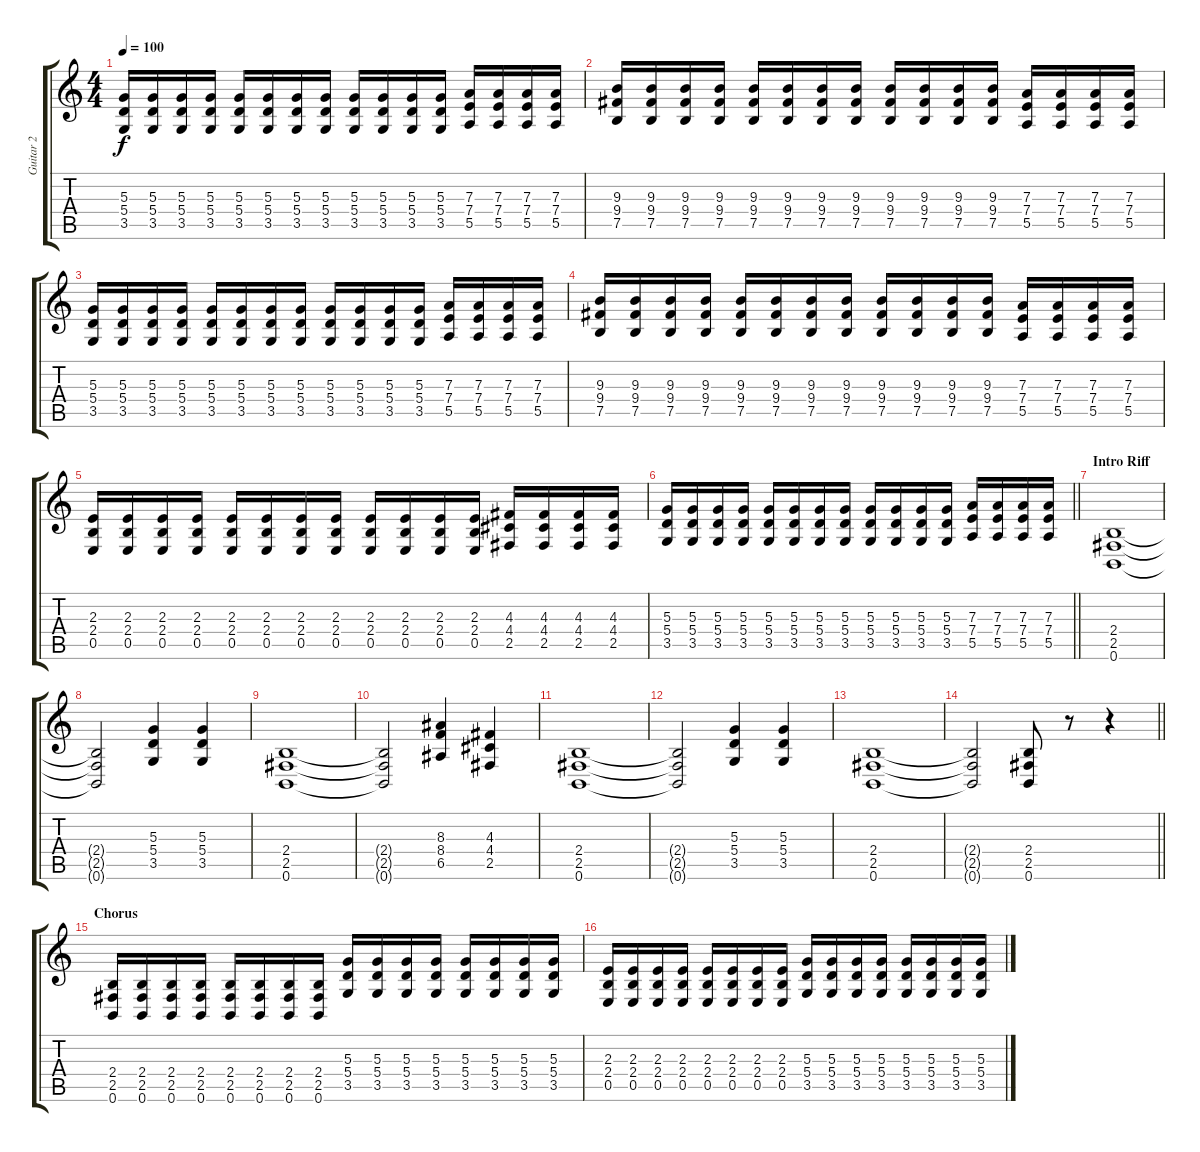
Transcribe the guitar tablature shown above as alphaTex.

\track ("Guitar 2" "Guitar 2") {instrument distortionguitar}
\staff {score tabs}
\tuning (B3 Gb3 D3 A2 E2 B1) {hide}
\ts (4 4)
\tempo 100
\clef g2
\ks c
(5.3 5.4 3.5).16{dy f} (5.3 5.4 3.5).16 (5.3 5.4 3.5).16 (5.3 5.4 3.5).16 (5.3 5.4 3.5).16 (5.3 5.4 3.5).16 (5.3 5.4 3.5).16 (5.3 5.4 3.5).16 (5.3 5.4 3.5).16 (5.3 5.4 3.5).16 (5.3 5.4 3.5).16 (5.3 5.4 3.5).16 (7.3 7.4 5.5).16 (7.3 7.4 5.5).16 (7.3 7.4 5.5).16 (7.3 7.4 5.5).16 |
(9.3 9.4 7.5).16 (9.3 9.4 7.5).16 (9.3 9.4 7.5).16 (9.3 9.4 7.5).16 (9.3 9.4 7.5).16 (9.3 9.4 7.5).16 (9.3 9.4 7.5).16 (9.3 9.4 7.5).16 (9.3 9.4 7.5).16 (9.3 9.4 7.5).16 (9.3 9.4 7.5).16 (9.3 9.4 7.5).16 (7.3 7.4 5.5).16 (7.3 7.4 5.5).16 (7.3 7.4 5.5).16 (7.3 7.4 5.5).16 |
(5.3 5.4 3.5).16 (5.3 5.4 3.5).16 (5.3 5.4 3.5).16 (5.3 5.4 3.5).16 (5.3 5.4 3.5).16 (5.3 5.4 3.5).16 (5.3 5.4 3.5).16 (5.3 5.4 3.5).16 (5.3 5.4 3.5).16 (5.3 5.4 3.5).16 (5.3 5.4 3.5).16 (5.3 5.4 3.5).16 (7.3 7.4 5.5).16 (7.3 7.4 5.5).16 (7.3 7.4 5.5).16 (7.3 7.4 5.5).16 |
(9.3 9.4 7.5).16 (9.3 9.4 7.5).16 (9.3 9.4 7.5).16 (9.3 9.4 7.5).16 (9.3 9.4 7.5).16 (9.3 9.4 7.5).16 (9.3 9.4 7.5).16 (9.3 9.4 7.5).16 (9.3 9.4 7.5).16 (9.3 9.4 7.5).16 (9.3 9.4 7.5).16 (9.3 9.4 7.5).16 (7.3 7.4 5.5).16 (7.3 7.4 5.5).16 (7.3 7.4 5.5).16 (7.3 7.4 5.5).16 |
(2.3 2.4 0.5).16 (2.3 2.4 0.5).16 (2.3 2.4 0.5).16 (2.3 2.4 0.5).16 (2.3 2.4 0.5).16 (2.3 2.4 0.5).16 (2.3 2.4 0.5).16 (2.3 2.4 0.5).16 (2.3 2.4 0.5).16 (2.3 2.4 0.5).16 (2.3 2.4 0.5).16 (2.3 2.4 0.5).16 (4.3 4.4 2.5).16 (4.3 4.4 2.5).16 (4.3 4.4 2.5).16 (4.3 4.4 2.5).16 |
\barLineRight lightlight
(5.3 5.4 3.5).16 (5.3 5.4 3.5).16 (5.3 5.4 3.5).16 (5.3 5.4 3.5).16 (5.3 5.4 3.5).16 (5.3 5.4 3.5).16 (5.3 5.4 3.5).16 (5.3 5.4 3.5).16 (5.3 5.4 3.5).16 (5.3 5.4 3.5).16 (5.3 5.4 3.5).16 (5.3 5.4 3.5).16 (7.3 7.4 5.5).16 (7.3 7.4 5.5).16 (7.3 7.4 5.5).16 (7.3 7.4 5.5).16 |
\section ("" "Intro Riff")
(2.4 2.5 0.6).1 |
(2.4{t} 2.5{t} 0.6{t}).2 (5.3 5.4 3.5).4 (5.3 5.4 3.5).4 |
(2.4 2.5 0.6).1 |
(2.4{t} 2.5{t} 0.6{t}).2 (8.3 8.4 6.5).4 (4.3 4.4 2.5).4 |
(2.4 2.5 0.6).1 |
(2.4{t} 2.5{t} 0.6{t}).2 (5.3 5.4 3.5).4 (5.3 5.4 3.5).4 |
(2.4 2.5 0.6).1 |
\barLineRight lightlight
(2.4{t} 2.5{t} 0.6{t}).2 (2.4 2.5 0.6).8 r.8 r.4 |
\section ("" "Chorus")
(2.4 2.5 0.6).16 (2.4 2.5 0.6).16 (2.4 2.5 0.6).16 (2.4 2.5 0.6).16 (2.4 2.5 0.6).16 (2.4 2.5 0.6).16 (2.4 2.5 0.6).16 (2.4 2.5 0.6).16 (5.3 5.4 3.5).16 (5.3 5.4 3.5).16 (5.3 5.4 3.5).16 (5.3 5.4 3.5).16 (5.3 5.4 3.5).16 (5.3 5.4 3.5).16 (5.3 5.4 3.5).16 (5.3 5.4 3.5).16 |
(2.3 2.4 0.5).16 (2.3 2.4 0.5).16 (2.3 2.4 0.5).16 (2.3 2.4 0.5).16 (2.3 2.4 0.5).16 (2.3 2.4 0.5).16 (2.3 2.4 0.5).16 (2.3 2.4 0.5).16 (5.3 5.4 3.5).16 (5.3 5.4 3.5).16 (5.3 5.4 3.5).16 (5.3 5.4 3.5).16 (5.3 5.4 3.5).16 (5.3 5.4 3.5).16 (5.3 5.4 3.5).16 (5.3 5.4 3.5).16
